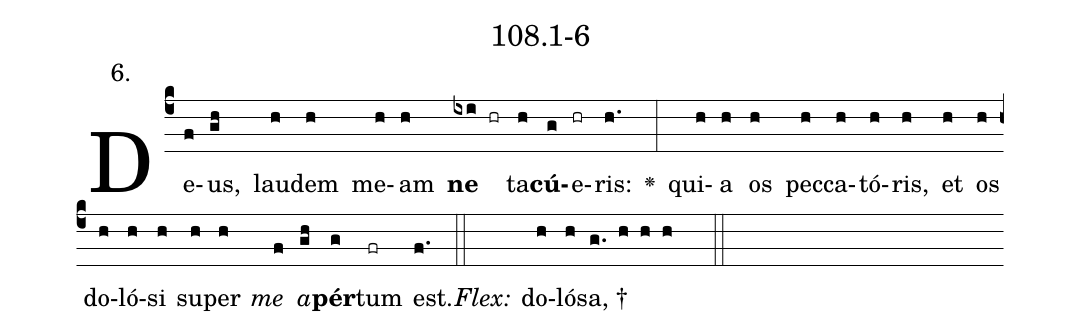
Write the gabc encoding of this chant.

name: 108.1-6;
annotation: 6.;
%%
(c4)De(f)us,(gh) lau(h)dem(h) me(h)am(h) <b>ne</b>(ixi hr) ta(h)<b>cú</b>(g)e(hr)ris:(h.) <v>\greheightstar</v>(:) qui(h)a(h) os(h) pec(h)ca(h)tó(h)ris,(h) et(h) os(h) do(h)ló(h)si(h) su(h)per(h) <i>me</i>(f) <i>a</i>(gh)<b>pér</b>(g)tum(fr) est.(f.) (::)
<i>Flex:</i>()  do(h)ló(h)sa, †(g. h h h  ::)

%E(h) u(h) o(f) u(gh) a(g) e.(f.) (::)
